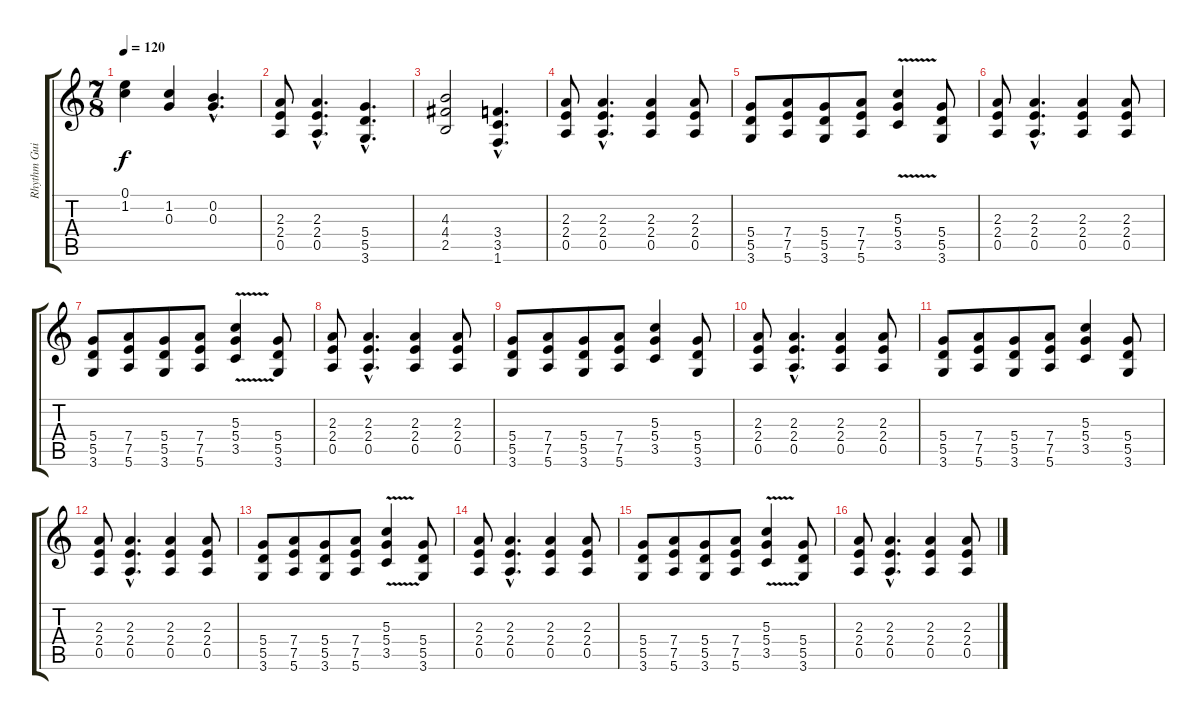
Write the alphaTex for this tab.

\track ("Rhythm Guitar" "Rhythm Gui") {instrument distortionguitar}
\staff {score tabs}
\tuning (E4 B3 G3 D3 A2 E2) {hide}
\ts (7 8)
\tempo 120
\clef g2
\ks c
(0.1 1.2).4{dy f} (1.2 0.3).4 (0.2{hac} 0.3{hac}).4{d} |
(2.3 2.4 0.5).8 (2.3{hac} 2.4{hac} 0.5{hac}).4{d} (5.4{hac} 5.5{hac} 3.6{hac}).4{d} |
(4.3 4.4 2.5).2 (3.4{hac} 3.5{hac} 1.6{hac}).4{d} |
(2.3 2.4 0.5).8 (2.3{hac} 2.4{hac} 0.5{hac}).4{d} (2.3 2.4 0.5).4 (2.3 2.4 0.5).8 |
(5.4 5.5 3.6).8 (7.4 7.5 5.6).8 (5.4 5.5 3.6).8 (7.4 7.5 5.6).8 (5.3{v} 5.4{v} 3.5{v}).4 (5.4 5.5 3.6).8 |
(2.3 2.4 0.5).8 (2.3{hac} 2.4{hac} 0.5{hac}).4{d} (2.3 2.4 0.5).4 (2.3 2.4 0.5).8 |
(5.4 5.5 3.6).8 (7.4 7.5 5.6).8 (5.4 5.5 3.6).8 (7.4 7.5 5.6).8 (5.3{v} 5.4{v} 3.5{v}).4 (5.4 5.5 3.6).8 |
(2.3 2.4 0.5).8 (2.3{hac} 2.4{hac} 0.5{hac}).4{d} (2.3 2.4 0.5).4 (2.3 2.4 0.5).8 |
(5.4 5.5 3.6).8 (7.4 7.5 5.6).8 (5.4 5.5 3.6).8 (7.4 7.5 5.6).8 (5.3 5.4 3.5).4 (5.4 5.5 3.6).8 |
(2.3 2.4 0.5).8 (2.3{hac} 2.4{hac} 0.5{hac}).4{d} (2.3 2.4 0.5).4 (2.3 2.4 0.5).8 |
(5.4 5.5 3.6).8 (7.4 7.5 5.6).8 (5.4 5.5 3.6).8 (7.4 7.5 5.6).8 (5.3 5.4 3.5).4 (5.4 5.5 3.6).8 |
(2.3 2.4 0.5).8 (2.3{hac} 2.4{hac} 0.5{hac}).4{d} (2.3 2.4 0.5).4 (2.3 2.4 0.5).8 |
(5.4 5.5 3.6).8 (7.4 7.5 5.6).8 (5.4 5.5 3.6).8 (7.4 7.5 5.6).8 (5.3{v} 5.4{v} 3.5{v}).4 (5.4 5.5 3.6).8 |
(2.3 2.4 0.5).8 (2.3{hac} 2.4{hac} 0.5{hac}).4{d} (2.3 2.4 0.5).4 (2.3 2.4 0.5).8 |
(5.4 5.5 3.6).8 (7.4 7.5 5.6).8 (5.4 5.5 3.6).8 (7.4 7.5 5.6).8 (5.3{v} 5.4{v} 3.5{v}).4 (5.4 5.5 3.6).8 |
(2.3 2.4 0.5).8 (2.3{hac} 2.4{hac} 0.5{hac}).4{d} (2.3 2.4 0.5).4 (2.3 2.4 0.5).8
